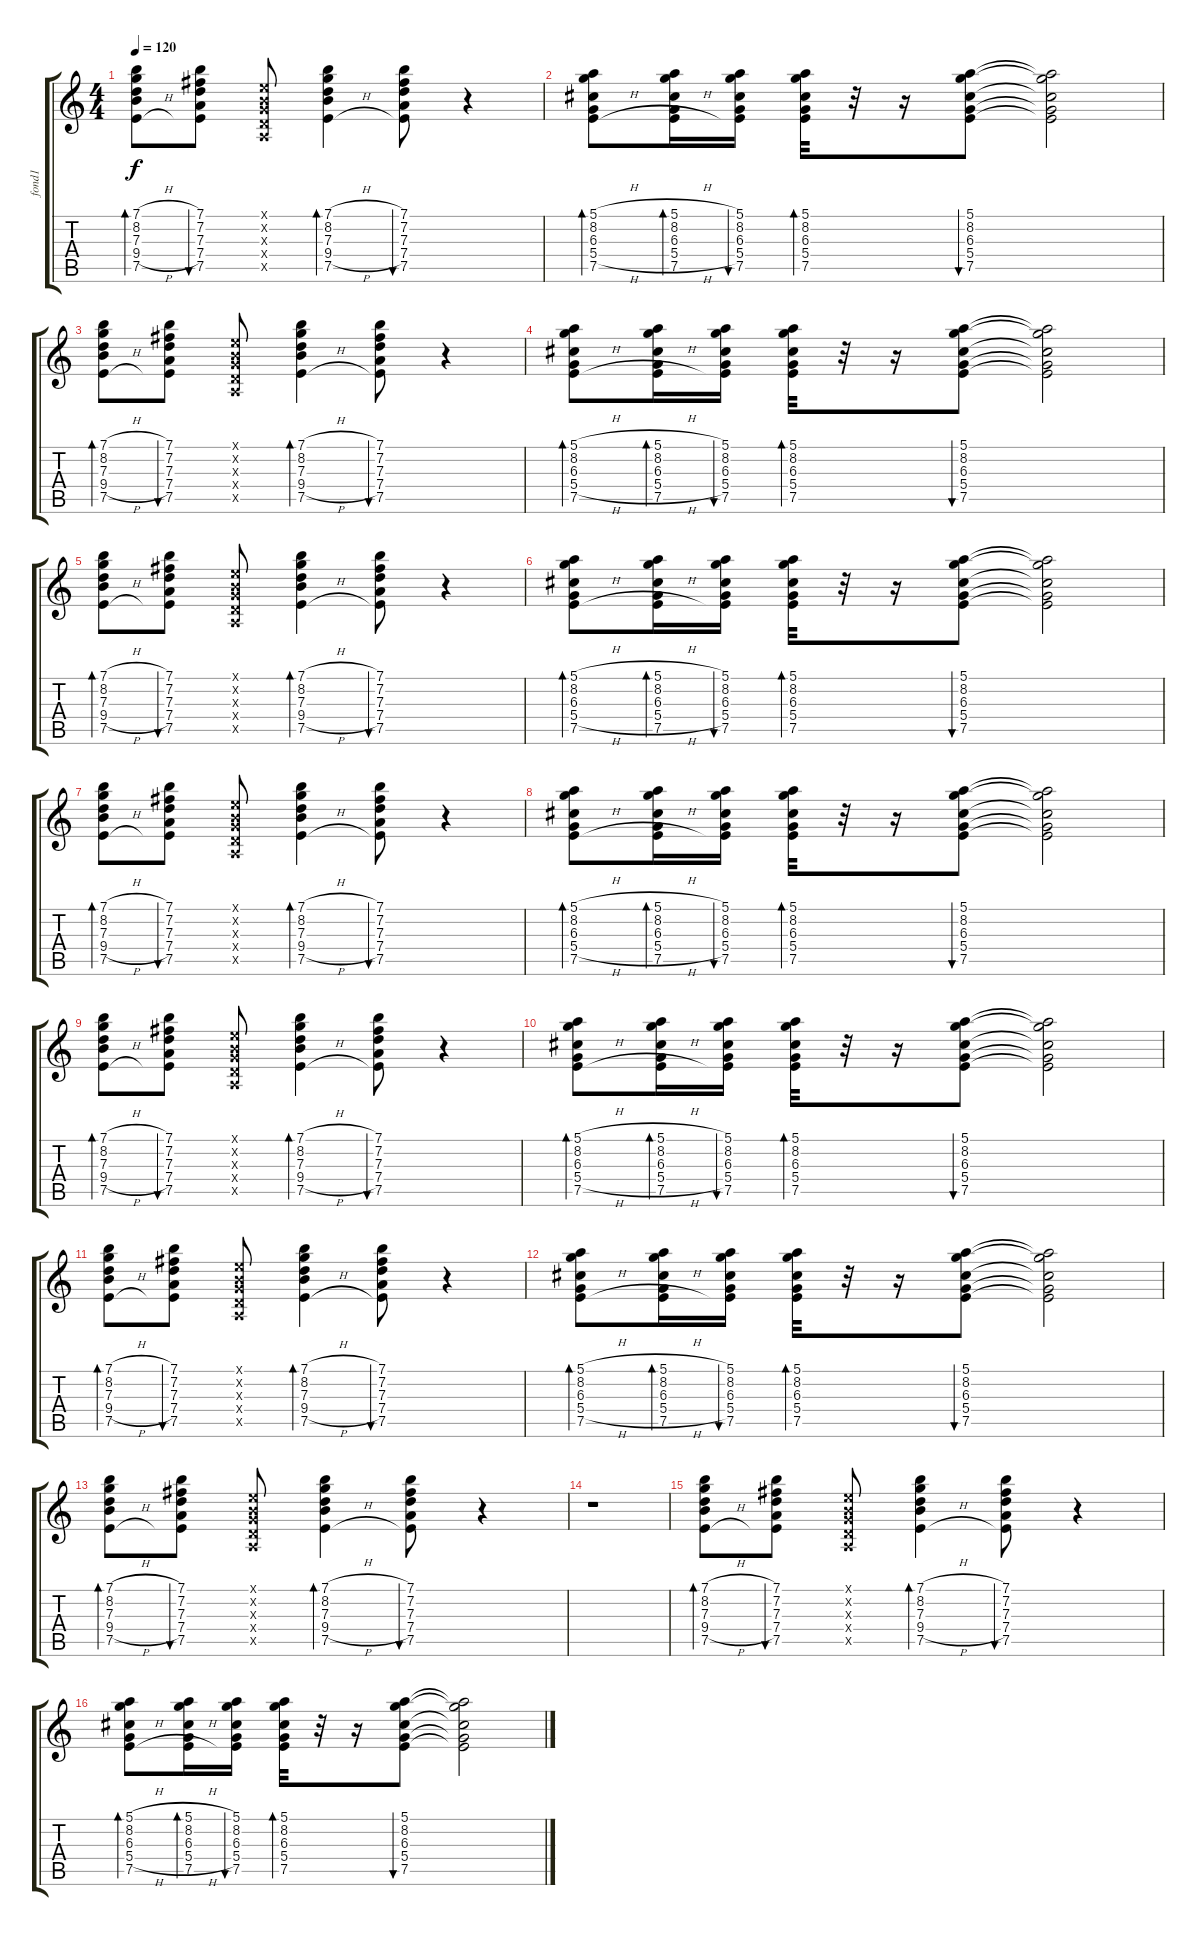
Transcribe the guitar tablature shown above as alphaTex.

\track ("fond1" "fond1") {instrument acousticguitarnylon}
\staff {score tabs}
\tuning (E4 B3 G3 D3 A2 E2) {hide}
\ts (4 4)
\tempo 120
\clef g2
\ks c
(7.1{h} 8.2{h} 7.3{h} 9.4{h} 7.5{h}).8{bd 30 dy f} (7.1 7.2 7.3 7.4 7.5).8{bu 30} (0.1{x} 0.2{x} 0.3{x} 0.4{x} 0.5{x}).8 (7.1{h} 8.2{h} 7.3{h} 9.4{h} 7.5{h}).4{bd 30} (7.1 7.2 7.3 7.4 7.5).8{bu 30} r.4 |
(5.1{h} 8.2{h} 6.3{h} 5.4{h} 7.5{h}).8{bd 30} (5.1{h} 8.2{h} 6.3{h} 5.4{h} 7.5{h}).16{bd 30} (5.1 8.2 6.3 5.4 7.5).16{bu 30} (5.1 8.2 6.3 5.4 7.5).32{bd 30} r.32 r.16 (5.1 8.2 6.3 5.4 7.5).8{bu 30} (5.1{t} 8.2{t} 6.3{t} 5.4{t} 7.5{t}).2 |
(7.1{h} 8.2{h} 7.3{h} 9.4{h} 7.5{h}).8{bd 30} (7.1 7.2 7.3 7.4 7.5).8{bu 30} (0.1{x} 0.2{x} 0.3{x} 0.4{x} 0.5{x}).8 (7.1{h} 8.2{h} 7.3{h} 9.4{h} 7.5{h}).4{bd 30} (7.1 7.2 7.3 7.4 7.5).8{bu 30} r.4 |
(5.1{h} 8.2{h} 6.3{h} 5.4{h} 7.5{h}).8{bd 30} (5.1{h} 8.2{h} 6.3{h} 5.4{h} 7.5{h}).16{bd 30} (5.1 8.2 6.3 5.4 7.5).16{bu 30} (5.1 8.2 6.3 5.4 7.5).32{bd 30} r.32 r.16 (5.1 8.2 6.3 5.4 7.5).8{bu 30} (5.1{t} 8.2{t} 6.3{t} 5.4{t} 7.5{t}).2 |
(7.1{h} 8.2{h} 7.3{h} 9.4{h} 7.5{h}).8{bd 30} (7.1 7.2 7.3 7.4 7.5).8{bu 30} (0.1{x} 0.2{x} 0.3{x} 0.4{x} 0.5{x}).8 (7.1{h} 8.2{h} 7.3{h} 9.4{h} 7.5{h}).4{bd 30} (7.1 7.2 7.3 7.4 7.5).8{bu 30} r.4 |
(5.1{h} 8.2{h} 6.3{h} 5.4{h} 7.5{h}).8{bd 30} (5.1{h} 8.2{h} 6.3{h} 5.4{h} 7.5{h}).16{bd 30} (5.1 8.2 6.3 5.4 7.5).16{bu 30} (5.1 8.2 6.3 5.4 7.5).32{bd 30} r.32 r.16 (5.1 8.2 6.3 5.4 7.5).8{bu 30} (5.1{t} 8.2{t} 6.3{t} 5.4{t} 7.5{t}).2 |
(7.1{h} 8.2{h} 7.3{h} 9.4{h} 7.5{h}).8{bd 30} (7.1 7.2 7.3 7.4 7.5).8{bu 30} (0.1{x} 0.2{x} 0.3{x} 0.4{x} 0.5{x}).8 (7.1{h} 8.2{h} 7.3{h} 9.4{h} 7.5{h}).4{bd 30} (7.1 7.2 7.3 7.4 7.5).8{bu 30} r.4 |
(5.1{h} 8.2{h} 6.3{h} 5.4{h} 7.5{h}).8{bd 30} (5.1{h} 8.2{h} 6.3{h} 5.4{h} 7.5{h}).16{bd 30} (5.1 8.2 6.3 5.4 7.5).16{bu 30} (5.1 8.2 6.3 5.4 7.5).32{bd 30} r.32 r.16 (5.1 8.2 6.3 5.4 7.5).8{bu 30} (5.1{t} 8.2{t} 6.3{t} 5.4{t} 7.5{t}).2 |
(7.1{h} 8.2{h} 7.3{h} 9.4{h} 7.5{h}).8{bd 30} (7.1 7.2 7.3 7.4 7.5).8{bu 30} (0.1{x} 0.2{x} 0.3{x} 0.4{x} 0.5{x}).8 (7.1{h} 8.2{h} 7.3{h} 9.4{h} 7.5{h}).4{bd 30} (7.1 7.2 7.3 7.4 7.5).8{bu 30} r.4 |
(5.1{h} 8.2{h} 6.3{h} 5.4{h} 7.5{h}).8{bd 30} (5.1{h} 8.2{h} 6.3{h} 5.4{h} 7.5{h}).16{bd 30} (5.1 8.2 6.3 5.4 7.5).16{bu 30} (5.1 8.2 6.3 5.4 7.5).32{bd 30} r.32 r.16 (5.1 8.2 6.3 5.4 7.5).8{bu 30} (5.1{t} 8.2{t} 6.3{t} 5.4{t} 7.5{t}).2 |
(7.1{h} 8.2{h} 7.3{h} 9.4{h} 7.5{h}).8{bd 30} (7.1 7.2 7.3 7.4 7.5).8{bu 30} (0.1{x} 0.2{x} 0.3{x} 0.4{x} 0.5{x}).8 (7.1{h} 8.2{h} 7.3{h} 9.4{h} 7.5{h}).4{bd 30} (7.1 7.2 7.3 7.4 7.5).8{bu 30} r.4 |
(5.1{h} 8.2{h} 6.3{h} 5.4{h} 7.5{h}).8{bd 30} (5.1{h} 8.2{h} 6.3{h} 5.4{h} 7.5{h}).16{bd 30} (5.1 8.2 6.3 5.4 7.5).16{bu 30} (5.1 8.2 6.3 5.4 7.5).32{bd 30} r.32 r.16 (5.1 8.2 6.3 5.4 7.5).8{bu 30} (5.1{t} 8.2{t} 6.3{t} 5.4{t} 7.5{t}).2 |
(7.1{h} 8.2{h} 7.3{h} 9.4{h} 7.5{h}).8{bd 30} (7.1 7.2 7.3 7.4 7.5).8{bu 30} (0.1{x} 0.2{x} 0.3{x} 0.4{x} 0.5{x}).8 (7.1{h} 8.2{h} 7.3{h} 9.4{h} 7.5{h}).4{bd 30} (7.1 7.2 7.3 7.4 7.5).8{bu 30} r.4 |
r.1 |
(7.1{h} 8.2{h} 7.3{h} 9.4{h} 7.5{h}).8{bd 30} (7.1 7.2 7.3 7.4 7.5).8{bu 30} (0.1{x} 0.2{x} 0.3{x} 0.4{x} 0.5{x}).8 (7.1{h} 8.2{h} 7.3{h} 9.4{h} 7.5{h}).4{bd 30} (7.1 7.2 7.3 7.4 7.5).8{bu 30} r.4 |
(5.1{h} 8.2{h} 6.3{h} 5.4{h} 7.5{h}).8{bd 30} (5.1{h} 8.2{h} 6.3{h} 5.4{h} 7.5{h}).16{bd 30} (5.1 8.2 6.3 5.4 7.5).16{bu 30} (5.1 8.2 6.3 5.4 7.5).32{bd 30} r.32 r.16 (5.1 8.2 6.3 5.4 7.5).8{bu 30} (5.1{t} 8.2{t} 6.3{t} 5.4{t} 7.5{t}).2
